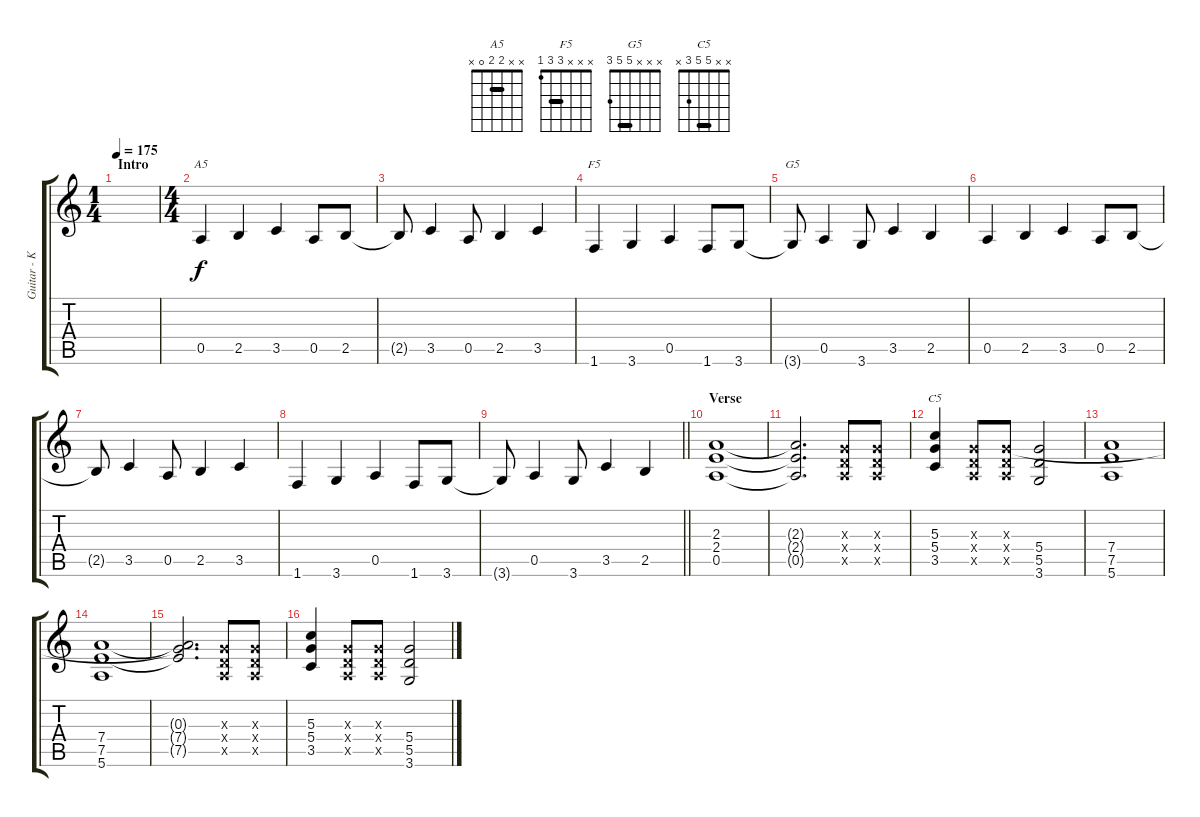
\track ("Guitar - K.K. Downing" "Guitar - K") {instrument distortionguitar}
\staff {score tabs}
\tuning (E4 B3 G3 D3 A2 E2) {hide}
\chord ("A5" x x 2 2 0 x) {barre 2}
\chord ("F5" x x x 3 3 1) {barre 3}
\chord ("G5" x x x 5 5 3) {barre 5}
\chord ("C5" x x 5 5 3 x) {barre 5}
\ts (1 4)
\section ("" "Intro")
\tempo 175
\clef g2
\ks c
|
\ts (4 4)
0.5.4{ch "A5"} 2.5.4 3.5.4 0.5.8 2.5.8 |
2.5{t}.8 3.5.4 0.5.8 2.5.4 3.5.4 |
1.6.4{ch "F5"} 3.6.4 0.5.4 1.6.8 3.6.8 |
3.6{t}.8{ch "G5"} 0.5.4 3.6.8 3.5.4 2.5.4 |
0.5.4 2.5.4 3.5.4 0.5.8 2.5.8 |
2.5{t}.8 3.5.4 0.5.8 2.5.4 3.5.4 |
1.6.4 3.6.4 0.5.4 1.6.8 3.6.8 |
\barLineRight lightlight
3.6{t}.8 0.5.4 3.6.8 3.5.4 2.5.4 |
\section ("" "Verse")
(2.3 2.4 0.5).1 |
(2.3{t} 2.4{t} 0.5{t}).2{d} (0.3{x} 0.4{x} 0.5{x}).8 (0.3{x} 0.4{x} 0.5{x}).8 |
(5.3 5.4 3.5).4{ch "C5"} (0.3{x} 0.4{x} 0.5{x}).8 (0.3{x} 0.4{x} 0.5{x}).8 (5.4 5.5 3.6).2 |
(7.4 7.5 5.6).1 |
(7.4 7.5 5.6).1 |
(0.3{t} 7.4{t} 7.5{t}).2{d} (0.3{x} 0.4{x} 0.5{x}).8 (0.3{x} 0.4{x} 0.5{x}).8 |
(5.3 5.4 3.5).4 (0.3{x} 0.4{x} 0.5{x}).8 (0.3{x} 0.4{x} 0.5{x}).8 (5.4 5.5 3.6).2
